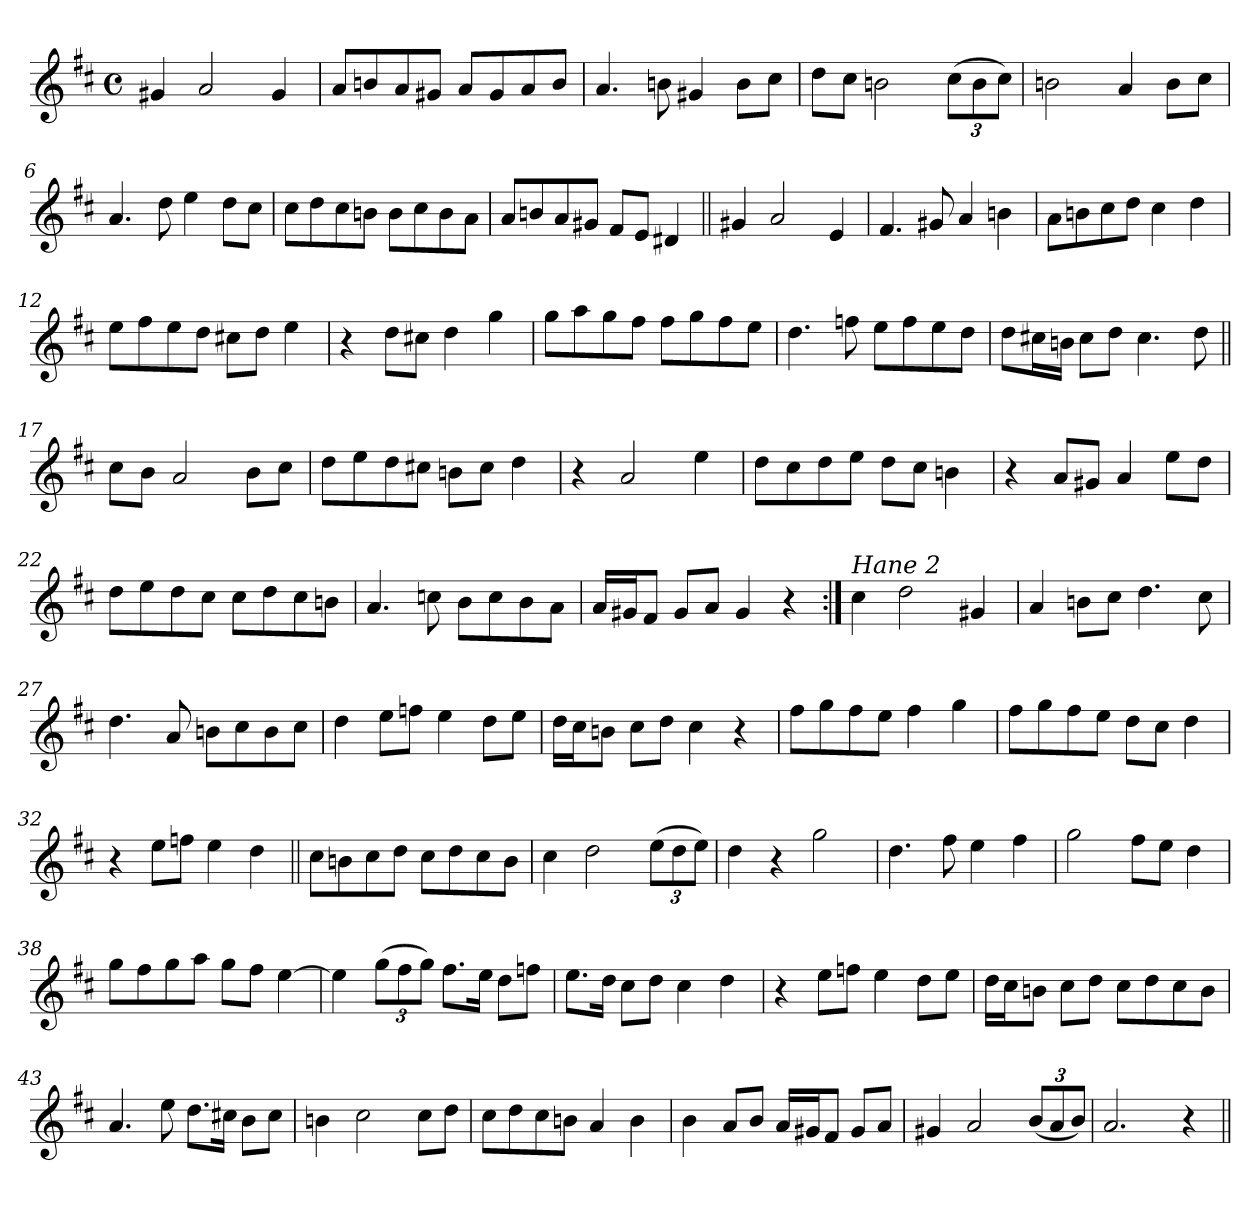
**kern
*part1
*staff1
*clefG2
*k[f#c#]
*D:
*M4/4
*met(c)
=1
4g#X/
2a/
4g#/
=2
8a/L
8bn/
8a/
8g#X/J
8a/L
8g#/
8a/
8b/J
=3
4.a/
8bn\
4g#X/
8b\L
8cc#\J
=4
8dd\L
8cc#\J
2bn\
*Xbrackettup
(>12cc#\L
12b\
12cc#\J)
!!LO:LB:g=z
=5
2bn\
4a/
8b\L
8cc#\J
=6
4.a/
8dd\
4ee\
8dd\L
8cc#\J
=7
8cc#\L
8dd\
8cc#\
8bn\J
8b\L
8cc#\
8b\
8a\J
=8
8a/L
8bn/
8a/
8g#X/J
8f#/L
8e/J
4d#X/
=9||
4g#X/
2a/
4e/
!!LO:LB:g=z
=10
4.f#/
8g#X/
4a/
4bn\
=11
8a\L
8bn\
8cc#\
8dd\J
4cc#\
4dd\
=12
8ee\L
8ff#\
8ee\
8dd\J
8cc#X\L
8dd\J
4ee\
=13
4r
8dd\L
8cc#X\J
4dd\
4gg\
=14
8gg\L
8aa\
8gg\
8ff#\J
8ff#\L
8gg\
8ff#\
8ee\J
!!LO:LB:g=z
=15
4.dd\
8ffn\
8ee\L
8ff\
8ee\
8dd\J
=16
8dd\L
16cc#X\L
16bn\JJ
8cc#\L
8dd\J
4.cc#\
8dd\
=17||
8cc#\L
8b\J
2a/
8b\L
8cc#\J
=18
8dd\L
8ee\
8dd\
8cc#X\J
8bn\L
8cc#\J
4dd\
=19
4r
2a/
4ee\
!!LO:LB:g=z
=20
8dd\L
8cc#\
8dd\
8ee\J
8dd\L
8cc#\J
4bn\
=21
4r
8a/L
8g#X/J
4a/
8ee\L
8dd\J
=22
8dd\L
8ee\
8dd\
8cc#\J
8cc#\L
8dd\
8cc#\
8bn\J
=23
4.a/
8ccn\
8b\L
8cc\
8b\
8a\J
!!LO:LB:g=z
=24
16a/LL
16g#X/J
8f#/J
8g#/L
8a/J
4g#/
4r
=25:|!
!LO:TX:a:i:t=Hane 2
4cc#\
2dd\
4g#X/
=26
4a/
8bn\L
8cc#\J
4.dd\
8cc#\
=27
4.dd\
8a/
8bn\L
8cc#\
8b\
8cc#\J
=28
4dd\
8ee\L
8ffn\J
4ee\
8dd\L
8ee\J
!!LO:LB:g=z
=29
16dd\LL
16cc#\J
8bn\J
8cc#\L
8dd\J
4cc#\
4r
=30
8ff#\L
8gg\
8ff#\
8ee\J
4ff#\
4gg\
=31
8ff#\L
8gg\
8ff#\
8ee\J
8dd\L
8cc#\J
4dd\
=32
4r
8ee\L
8ffn\J
4ee\
4dd\
=33||
8cc#\L
8bn\
8cc#\
8dd\J
8cc#\L
8dd\
8cc#\
8b\J
!!LO:LB:g=z
=34
4cc#\
2dd\
(>12ee\L
12dd\
12ee\J)
=35
4dd\
4r
2gg\
=36
4.dd\
8ff#\
4ee\
4ff#\
=37
2gg\
8ff#\L
8ee\J
4dd\
=38
8gg\L
8ff#\
8gg\
8aa\J
8gg\L
8ff#\J
[4ee\
!!LO:LB:g=z
=39
4ee\]
(>12gg\L
12ff#\
12gg\J)
8.ff#\L
16ee\Jk
8dd\L
8ffn\J
=40
8.ee\L
16dd\Jk
8cc#\L
8dd\J
4cc#\
4dd\
=41
4r
8ee\L
8ffn\J
4ee\
8dd\L
8ee\J
=42
16dd\LL
16cc#\J
8bn\J
8cc#\L
8dd\J
8cc#\L
8dd\
8cc#\
8b\J
!!LO:PB:g=z
=43
4.a/
8ee\
8.dd\L
16cc#X\Jk
8b\L
8cc#\J
=44
4bn\
2cc#\
8cc#\L
8dd\J
=45
8cc#\L
8dd\
8cc#\
8bn\J
4a/
4b\
=46
4b\
8a/L
8b/J
16a/LL
16g#X/J
8f#/J
8g#/L
8a/J
=47
4g#X/
2a/
(<12b/L
12a/
12b/J)
!!LO:LB:g=z
=48
2.a/
4r
=||
*-
